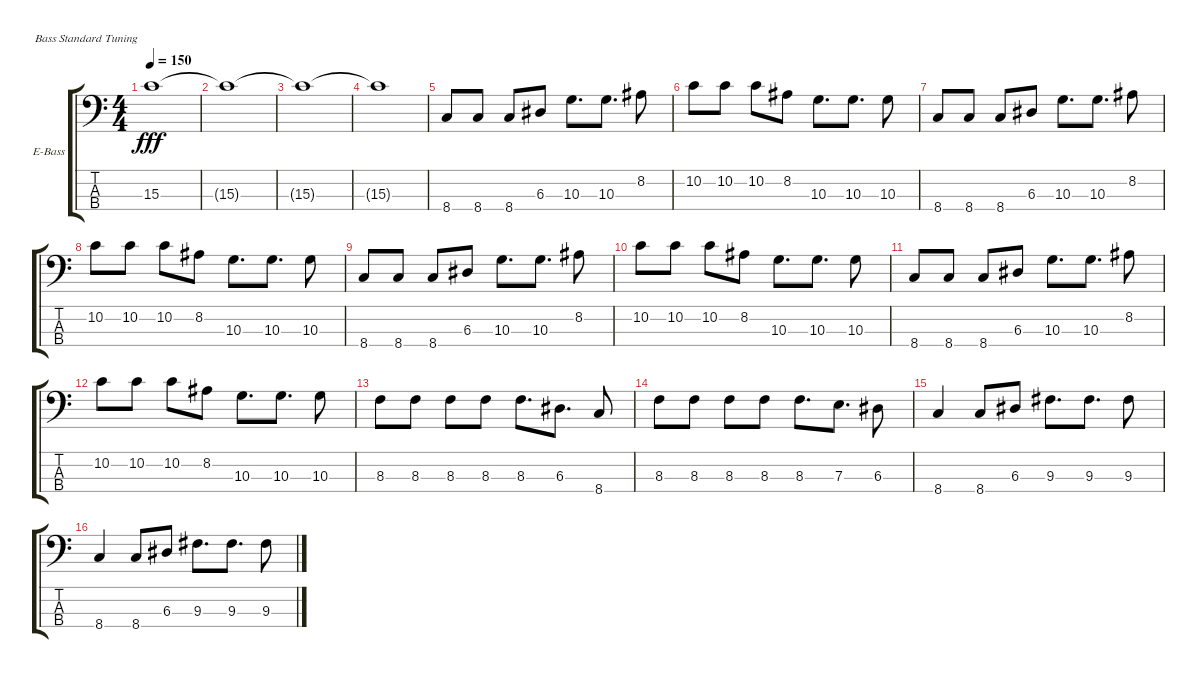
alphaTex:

\defaultSystemsLayout 4
\bracketExtendMode groupsimilarinstruments
\firstSystemTrackNameOrientation horizontal
\otherSystemsTrackNameOrientation horizontal
\track ("O`Malley" "E-Bass") {instrument electricbassfinger}
\staff {score tabs}
\tuning (G2 D2 A1 E1)
\ts (4 4)
\tempo 150
\clef f4
\ks c
15.3.1{dy fff instrument electricbassfinger} |
15.3{t}.1 |
15.3{t}.1 |
15.3{t}.1 |
8.4.8 8.4.8 8.4.8 6.3.8 10.3.8{d} 10.3.8{d} 8.2.8 |
10.2.8 10.2.8 10.2.8 8.2.8 10.3.8{d} 10.3.8{d} 10.3.8 |
8.4.8 8.4.8 8.4.8 6.3.8 10.3.8{d} 10.3.8{d} 8.2.8 |
10.2.8 10.2.8 10.2.8 8.2.8 10.3.8{d} 10.3.8{d} 10.3.8 |
8.4.8 8.4.8 8.4.8 6.3.8 10.3.8{d} 10.3.8{d} 8.2.8 |
10.2.8 10.2.8 10.2.8 8.2.8 10.3.8{d} 10.3.8{d} 10.3.8 |
8.4.8 8.4.8 8.4.8 6.3.8 10.3.8{d} 10.3.8{d} 8.2.8 |
10.2.8 10.2.8 10.2.8 8.2.8 10.3.8{d} 10.3.8{d} 10.3.8 |
8.3.8 8.3.8 8.3.8 8.3.8 8.3.8{d} 6.3.8{d} 8.4.8 |
8.3.8 8.3.8 8.3.8 8.3.8 8.3.8{d} 7.3.8{d} 6.3.8 |
8.4.4 8.4.8 6.3.8 9.3.8{d} 9.3.8{d} 9.3.8 |
8.4.4 8.4.8 6.3.8 9.3.8{d} 9.3.8{d} 9.3.8
